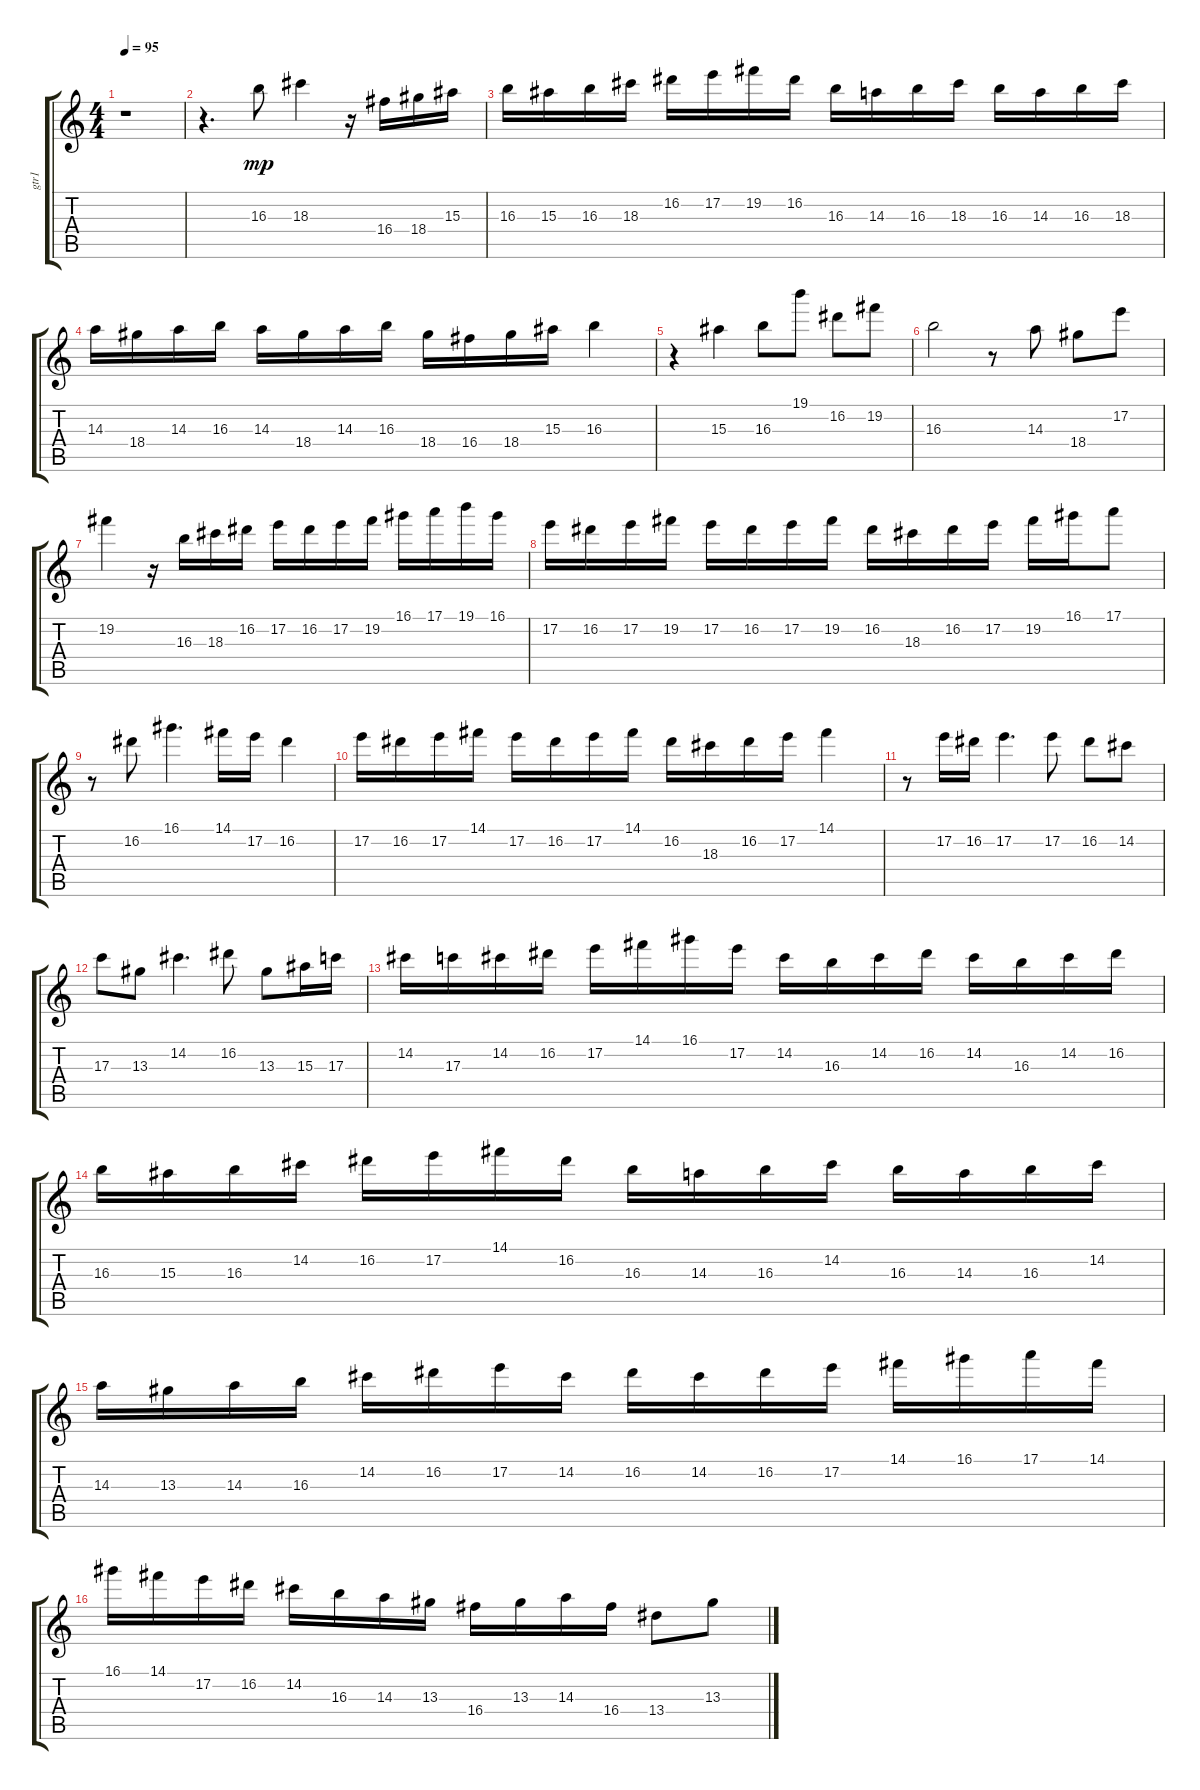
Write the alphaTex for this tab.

\track ("gtr1" "gtr1") {instrument distortionguitar}
\staff {score tabs}
\tuning (E4 B3 G3 D3 A2 E2) {hide}
\ts (4 4)
\tempo 95
\clef g2
\ks c
r.1{dy mp instrument distortionguitar} |
r.4{d} 16.3.8 18.3.4 r.16 16.4.16 18.4.16 15.3.16 |
16.3.16 15.3.16 16.3.16 18.3.16 16.2.16 17.2.16 19.2.16 16.2.16 16.3.16 14.3.16 16.3.16 18.3.16 16.3.16 14.3.16 16.3.16 18.3.16 |
14.3.16 18.4.16 14.3.16 16.3.16 14.3.16 18.4.16 14.3.16 16.3.16 18.4.16 16.4.16 18.4.16 15.3.16 16.3.4 |
r.4 15.3.4 16.3.8 19.1.8 16.2.8 19.2.8 |
16.3.2 r.8 14.3.8 18.4.8 17.2.8 |
19.2.4 r.16 16.3.16 18.3.16 16.2.16 17.2.16 16.2.16 17.2.16 19.2.16 16.1.16 17.1.16 19.1.16 16.1.16 |
17.2.16 16.2.16 17.2.16 19.2.16 17.2.16 16.2.16 17.2.16 19.2.16 16.2.16 18.3.16 16.2.16 17.2.16 19.2.16 16.1.16 17.1.8 |
r.8 16.2.8 16.1.4{d} 14.1.16 17.2.16 16.2.4 |
17.2.16 16.2.16 17.2.16 14.1.16 17.2.16 16.2.16 17.2.16 14.1.16 16.2.16 18.3.16 16.2.16 17.2.16 14.1.4 |
r.8 17.2.16 16.2.16 17.2.4{d} 17.2.8 16.2.8 14.2.8 |
17.3.8 13.3.8 14.2.4{d} 16.2.8 13.3.8 15.3.16 17.3.16 |
14.2.16 17.3.16 14.2.16 16.2.16 17.2.16 14.1.16 16.1.16 17.2.16 14.2.16 16.3.16 14.2.16 16.2.16 14.2.16 16.3.16 14.2.16 16.2.16 |
16.3.16 15.3.16 16.3.16 14.2.16 16.2.16 17.2.16 14.1.16 16.2.16 16.3.16 14.3.16 16.3.16 14.2.16 16.3.16 14.3.16 16.3.16 14.2.16 |
14.3.16 13.3.16 14.3.16 16.3.16 14.2.16 16.2.16 17.2.16 14.2.16 16.2.16 14.2.16 16.2.16 17.2.16 14.1.16 16.1.16 17.1.16 14.1.16 |
16.1.16 14.1.16 17.2.16 16.2.16 14.2.16 16.3.16 14.3.16 13.3.16 16.4.16 13.3.16 14.3.16 16.4.16 13.4.8 13.3.8
